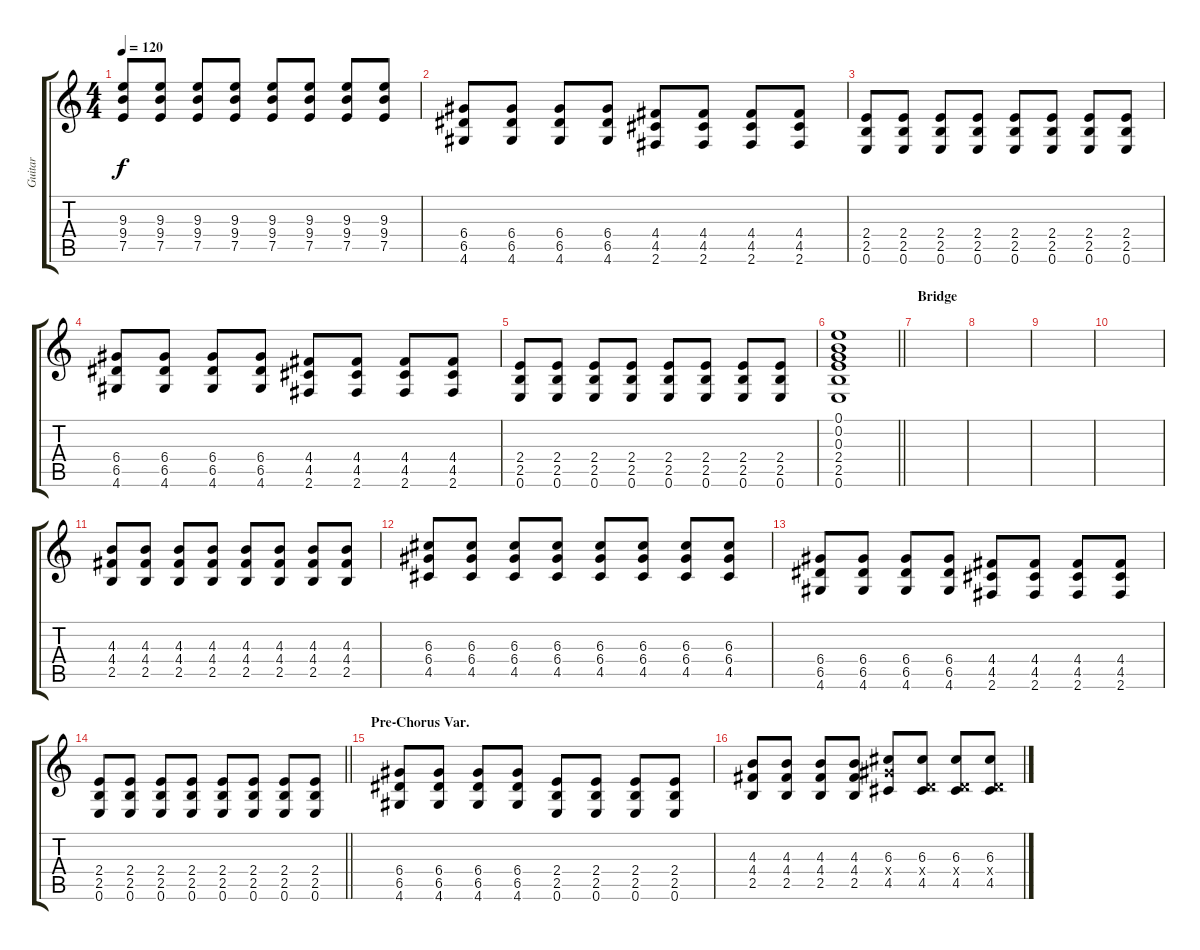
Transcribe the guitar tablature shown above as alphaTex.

\track ("Guitar" "Guitar") {instrument distortionguitar}
\staff {score tabs}
\tuning (E4 B3 G3 D3 A2 E2) {hide}
\ts (4 4)
\tempo 120
\clef g2
\ks c
(9.3 9.4 7.5).8{dy f} (9.3 9.4 7.5).8 (9.3 9.4 7.5).8 (9.3 9.4 7.5).8 (9.3 9.4 7.5).8 (9.3 9.4 7.5).8 (9.3 9.4 7.5).8 (9.3 9.4 7.5).8 |
(6.4 6.5 4.6).8 (6.4 6.5 4.6).8 (6.4 6.5 4.6).8 (6.4 6.5 4.6).8 (4.4 4.5 2.6).8 (4.4 4.5 2.6).8 (4.4 4.5 2.6).8 (4.4 4.5 2.6).8 |
(2.4 2.5 0.6).8 (2.4 2.5 0.6).8 (2.4 2.5 0.6).8 (2.4 2.5 0.6).8 (2.4 2.5 0.6).8 (2.4 2.5 0.6).8 (2.4 2.5 0.6).8 (2.4 2.5 0.6).8 |
(6.4 6.5 4.6).8 (6.4 6.5 4.6).8 (6.4 6.5 4.6).8 (6.4 6.5 4.6).8 (4.4 4.5 2.6).8 (4.4 4.5 2.6).8 (4.4 4.5 2.6).8 (4.4 4.5 2.6).8 |
(2.4 2.5 0.6).8 (2.4 2.5 0.6).8 (2.4 2.5 0.6).8 (2.4 2.5 0.6).8 (2.4 2.5 0.6).8 (2.4 2.5 0.6).8 (2.4 2.5 0.6).8 (2.4 2.5 0.6).8 |
\barLineRight lightlight
(0.1 0.2 0.3 2.4 2.5 0.6).1 |
\section ("" "Bridge")
|
|
|
|
(4.3 4.4 2.5).8 (4.3 4.4 2.5).8 (4.3 4.4 2.5).8 (4.3 4.4 2.5).8 (4.3 4.4 2.5).8 (4.3 4.4 2.5).8 (4.3 4.4 2.5).8 (4.3 4.4 2.5).8 |
(6.3 6.4 4.5).8 (6.3 6.4 4.5).8 (6.3 6.4 4.5).8 (6.3 6.4 4.5).8 (6.3 6.4 4.5).8 (6.3 6.4 4.5).8 (6.3 6.4 4.5).8 (6.3 6.4 4.5).8 |
(6.4 6.5 4.6).8 (6.4 6.5 4.6).8 (6.4 6.5 4.6).8 (6.4 6.5 4.6).8 (4.4 4.5 2.6).8 (4.4 4.5 2.6).8 (4.4 4.5 2.6).8 (4.4 4.5 2.6).8 |
\barLineRight lightlight
(2.4 2.5 0.6).8 (2.4 2.5 0.6).8 (2.4 2.5 0.6).8 (2.4 2.5 0.6).8 (2.4 2.5 0.6).8 (2.4 2.5 0.6).8 (2.4 2.5 0.6).8 (2.4 2.5 0.6).8 |
\section ("" "Pre-Chorus Var.")
(6.4 6.5 4.6).8 (6.4 6.5 4.6).8 (6.4 6.5 4.6).8 (6.4 6.5 4.6).8 (2.4 2.5 0.6).8 (2.4 2.5 0.6).8 (2.4 2.5 0.6).8 (2.4 2.5 0.6).8 |
(4.3 4.4 2.5).8 (4.3 4.4 2.5).8 (4.3 4.4 2.5).8 (4.3 4.4 2.5).8 (6.3 6.4{x} 4.5).8 (6.3 0.4{x} 4.5).8 (6.3 0.4{x} 4.5).8 (6.3 0.4{x} 4.5).8
